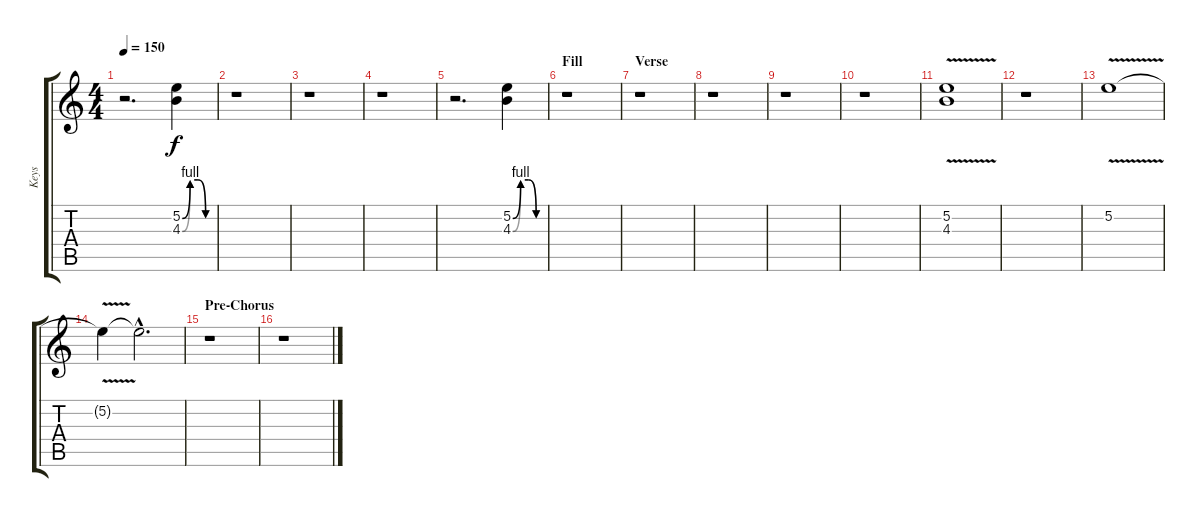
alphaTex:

\track ("Keys" "Keys") {instrument guitarharmonics}
\staff {score tabs}
\tuning (E4 B3 G3 D3 A2 D2) {hide}
\ts (4 4)
\tempo 150
\clef g2
\ks c
r.2{d dy f} (5.2{be (custom 0 0 15 4 30 4 45 0 60 0)} 4.3{be (custom 0 0 15 4 30 4 45 0 60 0)}).4 |
r.1 |
r.1 |
r.1 |
r.2{d} (5.2{be (custom 0 0 15 4 30 4 45 0 60 0)} 4.3{be (custom 0 0 15 4 30 4 45 0 60 0)}).4 |
\section ("" "Fill")
r.1 |
\section ("" "Verse")
r.1 |
r.1 |
r.1 |
r.1 |
(5.2{v} 4.3{v}).1 |
r.1 |
5.2{v}.1 |
5.2{t}.4 5.2{hac t}.2{d} |
\section ("" "Pre-Chorus")
r.1 |
r.1
